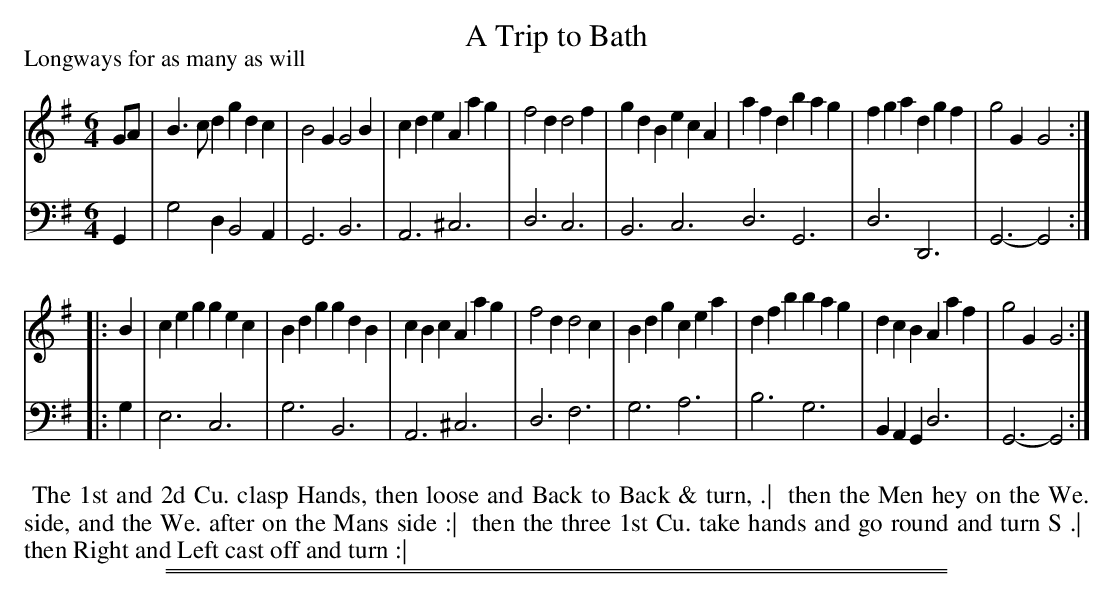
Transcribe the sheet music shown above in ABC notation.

X:1
T: A Trip to Bath
P: Longways for as many as will
M: 6/4
L: 1/4
K: G
V: 1
G/A/ |\
B>cd gdc | B2G G2B | cde Aag | f2d d2f |\
gdB ecA | afd bag | fga dgf | g2G G2 :|
|: B |\
ceg gec | Bdg gdB | cBc Aag | f2d d2c |\
Bdg cea | dfb bag | dcB Aaf | g2G G2 :|
V: 2 clef=bass middle=d
G |\
g2d B2A | G3 B3 | A3 ^c3 | d3 c3 |\
B3 c3 d3 G3 | d3 D3 | G3- G2 :|
|: g |\
e3 c3 | g3 B3 | A3 ^c3 | d3 f3 |\
g3 a3 | b3 g3 | BAG d3 | G3- G2 :|
